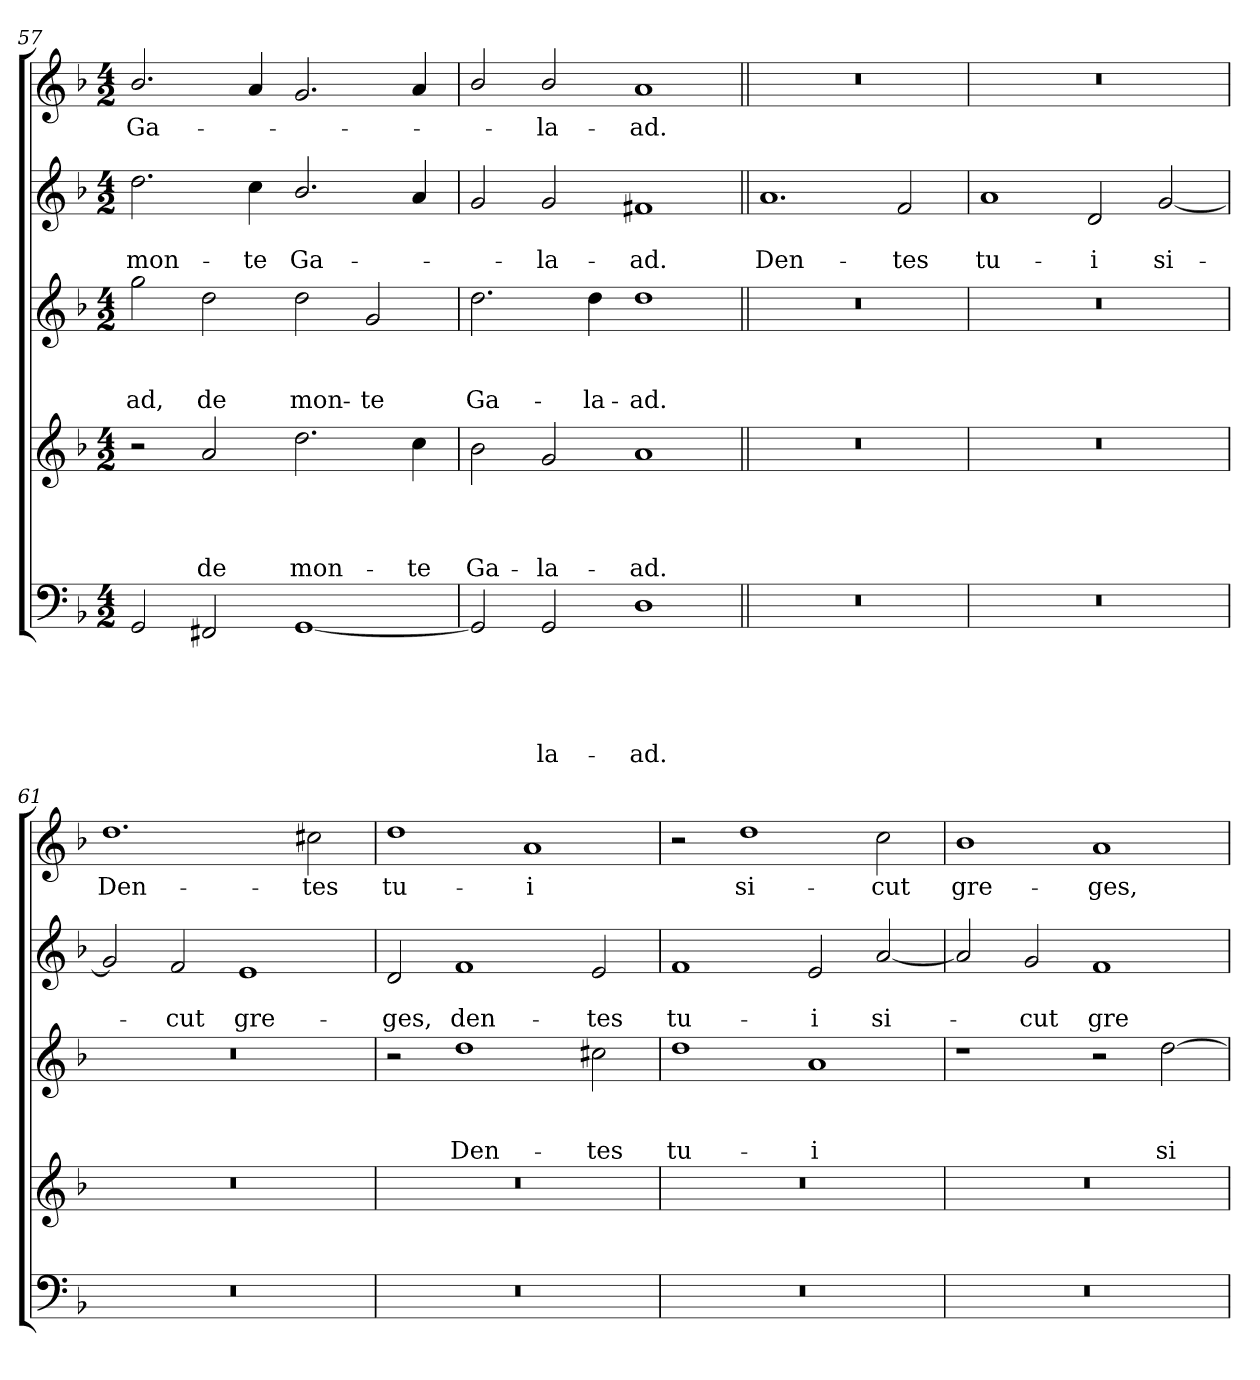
**kern	**text	**text	**text	**text	**text	**kern	**text	**text	**text	**text	**kern	**text	**text	**text	**kern	**text	**text	**kern	**text
*part5	*part5	*part5	*part5	*part5	*part5	*part4	*part4	*part4	*part4	*part4	*part3	*part3	*part3	*part3	*part2	*part2	*part2	*part1	*part1
*staff5	*staff5	*staff5	*staff5	*staff5	*staff5	*staff4	*staff4	*staff4	*staff4	*staff4	*staff3	*staff3	*staff3	*staff3	*staff2	*staff2	*staff2	*staff1	*staff1
!!LO:PB:g=z
*clefF4	*	*	*	*	*	*clefG2	*	*	*	*	*clefG2	*	*	*	*clefG2	*	*	*clefG2	*
*	*	*	*	*	*	*ITrd7c12	*	*	*	*	*ITrd7c12	*	*	*	*	*	*	*	*
*k[b-]	*	*	*	*	*	*k[b-]	*	*	*	*	*k[b-]	*	*	*	*k[b-]	*	*	*k[b-]	*
*F:	*	*	*	*	*	*F:	*	*	*	*	*F:	*	*	*	*F:	*	*	*F:	*
*M4/2	*	*	*	*	*	*M4/2	*	*	*	*	*M4/2	*	*	*	*M4/2	*	*	*M4/2	*
=57	=57	=57	=57	=57	=57	=57	=57	=57	=57	=57	=57	=57	=57	=57	=57	=57	=57	=57	=57
!	!	!	!	!	!	!	!	!	!	!	!	!	!	!LO:LY:b	!	!	!LO:LY:b	!	!LO:LY:b
2GG/	.	.	.	.	.	2r	.	.	.	.	2g\	.	.	-ad,	2.dd\	.	mon-	2.b-/	Ga-
!	!	!	!	!	!	!	!	!	!	!LO:LY:b	!	!	!	!LO:LY:b	!	!	!	!	!
2FF#X/	.	.	.	.	.	2A/	.	.	.	de	2d\	.	.	de	.	.	.	.	.
!	!	!	!	!	!	!	!	!	!	!	!	!	!	!	!	!	!LO:LY:b	!	!
.	.	.	.	.	.	.	.	.	.	.	.	.	.	.	4cc\	.	-te	4a/	.
!	!	!	!	!	!	!	!	!	!	!LO:LY:b	!	!	!	!LO:LY:b	!	!	!LO:LY:b	!	!
[<1GG	.	.	.	.	.	2.d\	.	.	.	mon-	2d\	.	.	mon-	2.b-/	.	Ga-	2.g/	.
!	!	!	!	!	!	!	!	!	!	!	!	!	!	!LO:LY:b	!	!	!	!	!
.	.	.	.	.	.	.	.	.	.	.	2G/	.	.	-te	.	.	.	.	.
!	!	!	!	!	!	!	!	!	!	!LO:LY:b	!	!	!	!	!	!	!	!	!
.	.	.	.	.	.	4c\	.	.	.	-te	.	.	.	.	4a/	.	.	4a/	.
=58	=58	=58	=58	=58	=58	=58	=58	=58	=58	=58	=58	=58	=58	=58	=58	=58	=58	=58	=58
!	!	!	!	!	!	!	!	!	!	!LO:LY:b	!	!	!	!LO:LY:b	!	!	!	!	!
2GG/]	.	.	.	.	.	2B-\	.	.	.	Ga-	2.d\	.	.	Ga-	2g/	.	.	2b-/	.
!	!	!	!	!	!LO:LY:b	!	!	!	!	!LO:LY:b	!	!	!	!	!	!	!LO:LY:b	!	!LO:LY:b
2GG/	.	.	.	.	-la-	2G/	.	.	.	-la-	.	.	.	.	2g/	.	-la-	2b-/	-la-
!	!	!	!	!	!	!	!	!	!	!	!	!	!	!LO:LY:b	!	!	!	!	!
.	.	.	.	.	.	.	.	.	.	.	4d\	.	.	-la-	.	.	.	.	.
!	!	!	!	!	!LO:LY:b	!	!	!	!	!LO:LY:b	!	!	!	!LO:LY:b	!	!	!LO:LY:b	!	!LO:LY:b
1D	.	.	.	.	-ad.	1A	.	.	.	-ad.	1d	.	.	-ad.	1f#X	.	-ad.	1a	-ad.
!!LO:LB:g=z
=59||	=59||	=59||	=59||	=59||	=59||	=59||	=59||	=59||	=59||	=59||	=59||	=59||	=59||	=59||	=59||	=59||	=59||	=59||	=59||
!LO:N:vis=1	!	!	!	!	!	!LO:N:vis=1	!	!	!	!	!LO:N:vis=1	!	!	!	!	!	!LO:LY:b	!LO:N:vis=1	!
0r	.	.	.	.	.	0r	.	.	.	.	0r	.	.	.	1.a	.	Den-	0r	.
!	!	!	!	!	!	!	!	!	!	!	!	!	!	!	!	!	!LO:LY:b	!	!
.	.	.	.	.	.	.	.	.	.	.	.	.	.	.	2f/	.	-tes	.	.
=60	=60	=60	=60	=60	=60	=60	=60	=60	=60	=60	=60	=60	=60	=60	=60	=60	=60	=60	=60
!LO:N:vis=1	!	!	!	!	!	!LO:N:vis=1	!	!	!	!	!LO:N:vis=1	!	!	!	!	!	!LO:LY:b	!LO:N:vis=1	!
0r	.	.	.	.	.	0r	.	.	.	.	0r	.	.	.	1a	.	tu-	0r	.
!	!	!	!	!	!	!	!	!	!	!	!	!	!	!	!	!	!LO:LY:b	!	!
.	.	.	.	.	.	.	.	.	.	.	.	.	.	.	2d/	.	-i	.	.
!	!	!	!	!	!	!	!	!	!	!	!	!	!	!	!	!	!LO:LY:b	!	!
.	.	.	.	.	.	.	.	.	.	.	.	.	.	.	[<2g/	.	si-	.	.
=61	=61	=61	=61	=61	=61	=61	=61	=61	=61	=61	=61	=61	=61	=61	=61	=61	=61	=61	=61
!LO:N:vis=1	!	!	!	!	!	!LO:N:vis=1	!	!	!	!	!LO:N:vis=1	!	!	!	!	!	!	!	!LO:LY:b
0r	.	.	.	.	.	0r	.	.	.	.	0r	.	.	.	2g/]	.	.	1.dd	Den-
!	!	!	!	!	!	!	!	!	!	!	!	!	!	!	!	!	!LO:LY:b	!	!
.	.	.	.	.	.	.	.	.	.	.	.	.	.	.	2f/	.	-cut	.	.
!	!	!	!	!	!	!	!	!	!	!	!	!	!	!	!	!	!LO:LY:b	!	!
.	.	.	.	.	.	.	.	.	.	.	.	.	.	.	1e	.	gre-	.	.
!	!	!	!	!	!	!	!	!	!	!	!	!	!	!	!	!	!	!	!LO:LY:b
.	.	.	.	.	.	.	.	.	.	.	.	.	.	.	.	.	.	2cc#X\	-tes
=62	=62	=62	=62	=62	=62	=62	=62	=62	=62	=62	=62	=62	=62	=62	=62	=62	=62	=62	=62
!LO:N:vis=1	!	!	!	!	!	!LO:N:vis=1	!	!	!	!	!	!	!	!	!	!	!LO:LY:b	!	!LO:LY:b
0r	.	.	.	.	.	0r	.	.	.	.	2r	.	.	.	2d/	.	-ges,	1dd	tu-
!	!	!	!	!	!	!	!	!	!	!	!	!	!	!LO:LY:b	!	!	!LO:LY:b	!	!
.	.	.	.	.	.	.	.	.	.	.	1d	.	.	Den-	1f	.	den-	.	.
!	!	!	!	!	!	!	!	!	!	!	!	!	!	!	!	!	!	!	!LO:LY:b
.	.	.	.	.	.	.	.	.	.	.	.	.	.	.	.	.	.	1a	-i
!	!	!	!	!	!	!	!	!	!	!	!	!	!	!LO:LY:b	!	!	!LO:LY:b	!	!
.	.	.	.	.	.	.	.	.	.	.	2c#X\	.	.	-tes	2e/	.	-tes	.	.
=63	=63	=63	=63	=63	=63	=63	=63	=63	=63	=63	=63	=63	=63	=63	=63	=63	=63	=63	=63
!LO:N:vis=1	!	!	!	!	!	!LO:N:vis=1	!	!	!	!	!	!	!	!LO:LY:b	!	!	!LO:LY:b	!	!
0r	.	.	.	.	.	0r	.	.	.	.	1d	.	.	tu-	1f	.	tu-	2r	.
!	!	!	!	!	!	!	!	!	!	!	!	!	!	!	!	!	!	!	!LO:LY:b
.	.	.	.	.	.	.	.	.	.	.	.	.	.	.	.	.	.	1dd	si-
!	!	!	!	!	!	!	!	!	!	!	!	!	!	!LO:LY:b	!	!	!LO:LY:b	!	!
.	.	.	.	.	.	.	.	.	.	.	1A	.	.	-i	2e/	.	-i	.	.
!	!	!	!	!	!	!	!	!	!	!	!	!	!	!	!	!	!LO:LY:b	!	!LO:LY:b
.	.	.	.	.	.	.	.	.	.	.	.	.	.	.	[<2a/	.	si-	2cc\	-cut
=64	=64	=64	=64	=64	=64	=64	=64	=64	=64	=64	=64	=64	=64	=64	=64	=64	=64	=64	=64
!LO:N:vis=1	!	!	!	!	!	!LO:N:vis=1	!	!	!	!	!	!	!	!	!	!	!	!	!LO:LY:b
0r	.	.	.	.	.	0r	.	.	.	.	1r	.	.	.	2a/]	.	.	1b-	gre-
!	!	!	!	!	!	!	!	!	!	!	!	!	!	!	!	!	!LO:LY:b	!	!
.	.	.	.	.	.	.	.	.	.	.	.	.	.	.	2g/	.	-cut	.	.
!	!	!	!	!	!	!	!	!	!	!	!	!	!	!	!	!	!LO:LY:b	!	!LO:LY:b
.	.	.	.	.	.	.	.	.	.	.	2r	.	.	.	1f	.	gre-	1a	-ges,
!	!	!	!	!	!	!	!	!	!	!	!	!	!	!LO:LY:b	!	!	!	!	!
.	.	.	.	.	.	.	.	.	.	.	[>2d\	.	.	si-	.	.	.	.	.
=	=	=	=	=	=	=	=	=	=	=	=	=	=	=	=	=	=	=	=
*-	*-	*-	*-	*-	*-	*-	*-	*-	*-	*-	*-	*-	*-	*-	*-	*-	*-	*-	*-
